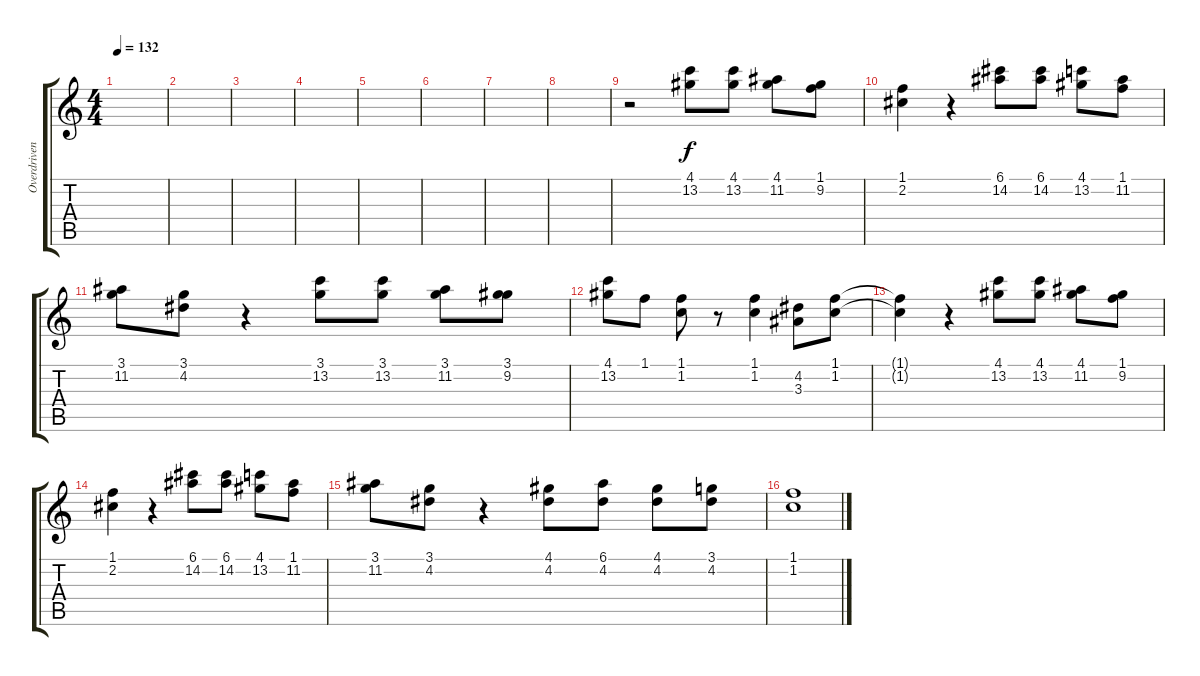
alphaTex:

\track ("Overdriven Guitar" "Overdriven") {instrument overdrivenguitar}
\staff {score tabs}
\tuning (E4 B3 G3 D3 A2 E2) {hide}
\ts (4 4)
\tempo 132
\clef g2
\ks c
|
|
|
|
|
|
|
|
r.2 (4.1 13.2).8 (4.1 13.2).8 (4.1 11.2).8 (1.1 9.2).8 |
(1.1 2.2).4 r.4 (6.1 14.2).8 (6.1 14.2).8 (4.1 13.2).8 (1.1 11.2).8 |
(3.1 11.2).8 (3.1 4.2).8 r.4 (3.1 13.2).8 (3.1 13.2).8 (3.1 11.2).8 (3.1 9.2).8 |
(4.1 13.2).8 1.1.8 (1.1 1.2).8 r.8 (1.1 1.2).4 (4.2 3.3).8 (1.1 1.2).8 |
(1.1{t} 1.2{t}).4 r.4 (4.1 13.2).8 (4.1 13.2).8 (4.1 11.2).8 (1.1 9.2).8 |
(1.1 2.2).4 r.4 (6.1 14.2).8 (6.1 14.2).8 (4.1 13.2).8 (1.1 11.2).8 |
(3.1 11.2).8 (3.1 4.2).8 r.4 (4.1 4.2).8 (6.1 4.2).8 (4.1 4.2).8 (3.1 4.2).8 |
(1.1 1.2).1
